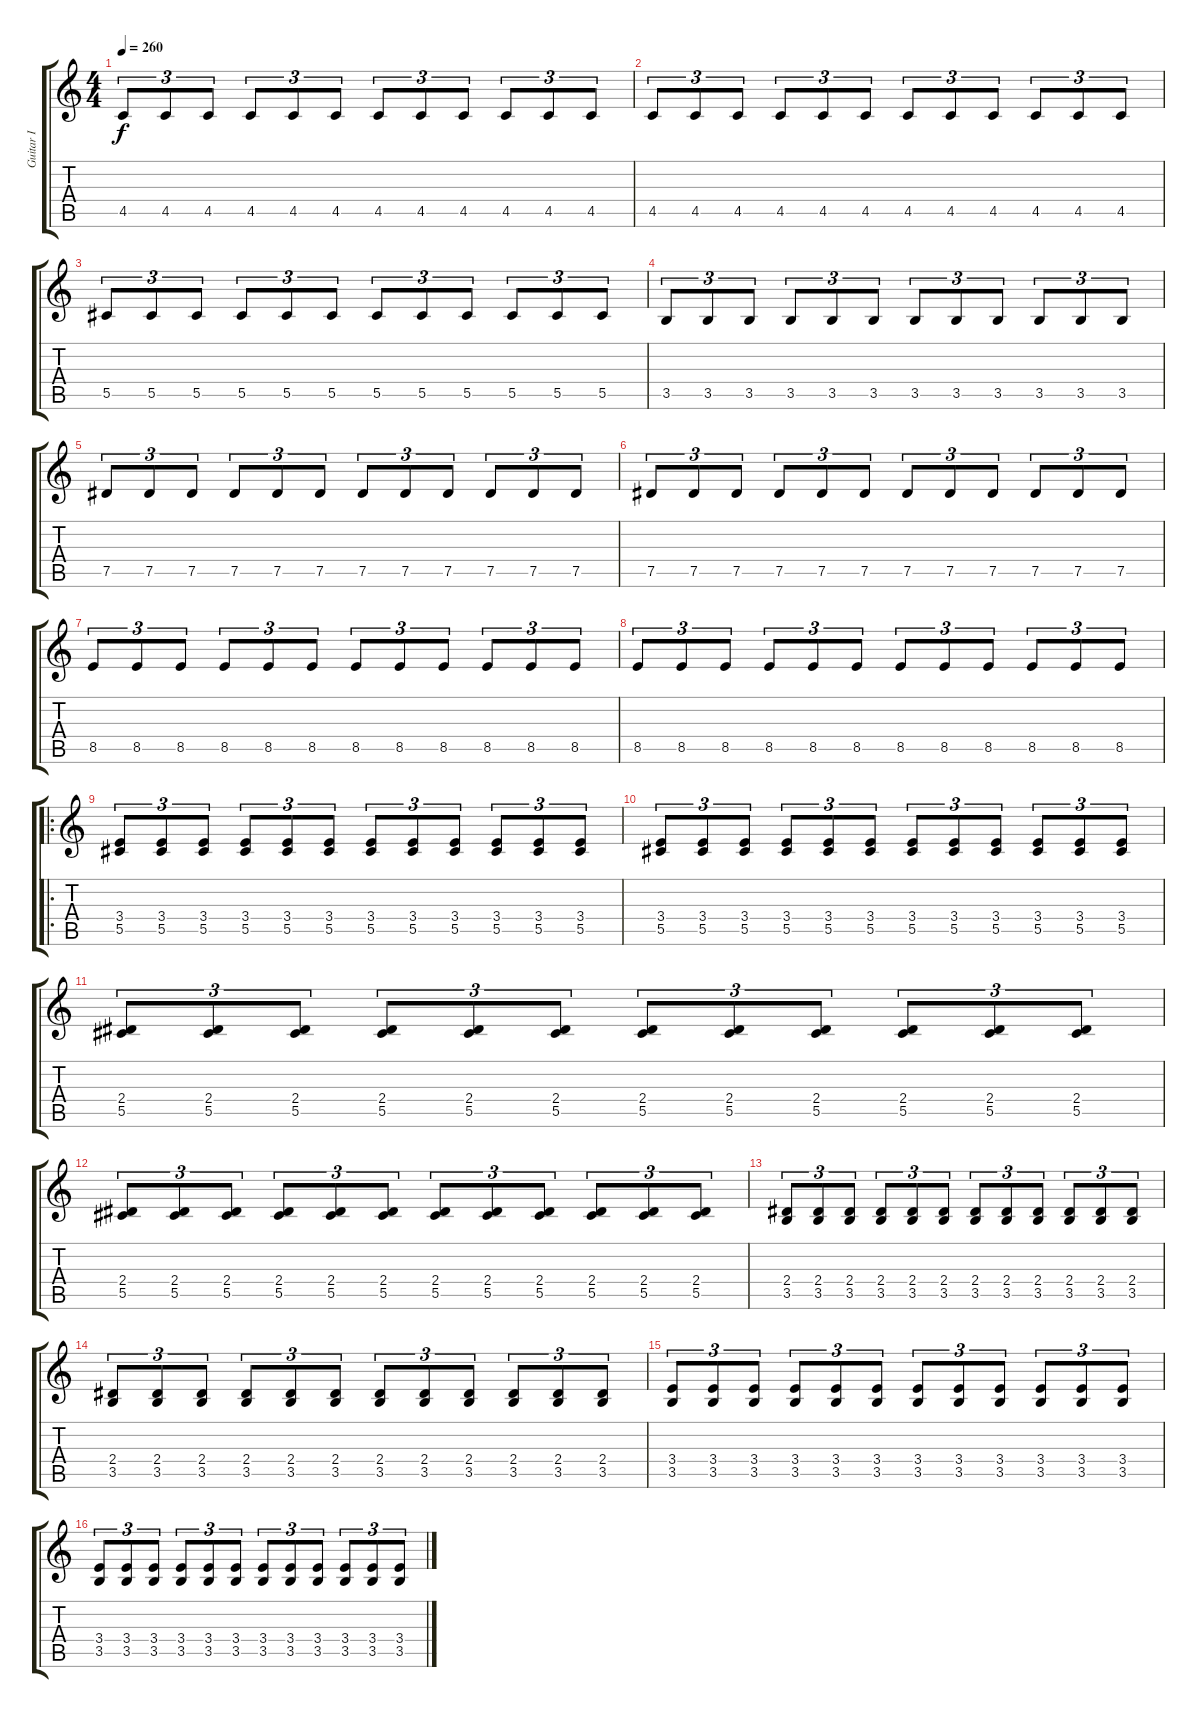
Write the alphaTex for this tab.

\track ("Guitar I" "Guitar I") {instrument distortionguitar}
\staff {score tabs}
\tuning (Eb4 Bb3 Gb3 Db3 Ab2 Eb2) {hide}
\ts (4 4)
\tempo 260
\clef g2
\ks c
4.5.8{tu (3 2) dy f} 4.5.8{tu (3 2)} 4.5.8{tu (3 2)} 4.5.8{tu (3 2)} 4.5.8{tu (3 2)} 4.5.8{tu (3 2)} 4.5.8{tu (3 2)} 4.5.8{tu (3 2)} 4.5.8{tu (3 2)} 4.5.8{tu (3 2)} 4.5.8{tu (3 2)} 4.5.8{tu (3 2)} |
4.5.8{tu (3 2)} 4.5.8{tu (3 2)} 4.5.8{tu (3 2)} 4.5.8{tu (3 2)} 4.5.8{tu (3 2)} 4.5.8{tu (3 2)} 4.5.8{tu (3 2)} 4.5.8{tu (3 2)} 4.5.8{tu (3 2)} 4.5.8{tu (3 2)} 4.5.8{tu (3 2)} 4.5.8{tu (3 2)} |
5.5.8{tu (3 2)} 5.5.8{tu (3 2)} 5.5.8{tu (3 2)} 5.5.8{tu (3 2)} 5.5.8{tu (3 2)} 5.5.8{tu (3 2)} 5.5.8{tu (3 2)} 5.5.8{tu (3 2)} 5.5.8{tu (3 2)} 5.5.8{tu (3 2)} 5.5.8{tu (3 2)} 5.5.8{tu (3 2)} |
3.5.8{tu (3 2)} 3.5.8{tu (3 2)} 3.5.8{tu (3 2)} 3.5.8{tu (3 2)} 3.5.8{tu (3 2)} 3.5.8{tu (3 2)} 3.5.8{tu (3 2)} 3.5.8{tu (3 2)} 3.5.8{tu (3 2)} 3.5.8{tu (3 2)} 3.5.8{tu (3 2)} 3.5.8{tu (3 2)} |
7.5.8{tu (3 2)} 7.5.8{tu (3 2)} 7.5.8{tu (3 2)} 7.5.8{tu (3 2)} 7.5.8{tu (3 2)} 7.5.8{tu (3 2)} 7.5.8{tu (3 2)} 7.5.8{tu (3 2)} 7.5.8{tu (3 2)} 7.5.8{tu (3 2)} 7.5.8{tu (3 2)} 7.5.8{tu (3 2)} |
7.5.8{tu (3 2)} 7.5.8{tu (3 2)} 7.5.8{tu (3 2)} 7.5.8{tu (3 2)} 7.5.8{tu (3 2)} 7.5.8{tu (3 2)} 7.5.8{tu (3 2)} 7.5.8{tu (3 2)} 7.5.8{tu (3 2)} 7.5.8{tu (3 2)} 7.5.8{tu (3 2)} 7.5.8{tu (3 2)} |
8.5.8{tu (3 2)} 8.5.8{tu (3 2)} 8.5.8{tu (3 2)} 8.5.8{tu (3 2)} 8.5.8{tu (3 2)} 8.5.8{tu (3 2)} 8.5.8{tu (3 2)} 8.5.8{tu (3 2)} 8.5.8{tu (3 2)} 8.5.8{tu (3 2)} 8.5.8{tu (3 2)} 8.5.8{tu (3 2)} |
8.5.8{tu (3 2)} 8.5.8{tu (3 2)} 8.5.8{tu (3 2)} 8.5.8{tu (3 2)} 8.5.8{tu (3 2)} 8.5.8{tu (3 2)} 8.5.8{tu (3 2)} 8.5.8{tu (3 2)} 8.5.8{tu (3 2)} 8.5.8{tu (3 2)} 8.5.8{tu (3 2)} 8.5.8{tu (3 2)} |
\ro
(3.4 5.5).8{tu (3 2)} (3.4 5.5).8{tu (3 2)} (3.4 5.5).8{tu (3 2)} (3.4 5.5).8{tu (3 2)} (3.4 5.5).8{tu (3 2)} (3.4 5.5).8{tu (3 2)} (3.4 5.5).8{tu (3 2)} (3.4 5.5).8{tu (3 2)} (3.4 5.5).8{tu (3 2)} (3.4 5.5).8{tu (3 2)} (3.4 5.5).8{tu (3 2)} (3.4 5.5).8{tu (3 2)} |
(3.4 5.5).8{tu (3 2)} (3.4 5.5).8{tu (3 2)} (3.4 5.5).8{tu (3 2)} (3.4 5.5).8{tu (3 2)} (3.4 5.5).8{tu (3 2)} (3.4 5.5).8{tu (3 2)} (3.4 5.5).8{tu (3 2)} (3.4 5.5).8{tu (3 2)} (3.4 5.5).8{tu (3 2)} (3.4 5.5).8{tu (3 2)} (3.4 5.5).8{tu (3 2)} (3.4 5.5).8{tu (3 2)} |
(2.4 5.5).8{tu (3 2)} (2.4 5.5).8{tu (3 2)} (2.4 5.5).8{tu (3 2)} (2.4 5.5).8{tu (3 2)} (2.4 5.5).8{tu (3 2)} (2.4 5.5).8{tu (3 2)} (2.4 5.5).8{tu (3 2)} (2.4 5.5).8{tu (3 2)} (2.4 5.5).8{tu (3 2)} (2.4 5.5).8{tu (3 2)} (2.4 5.5).8{tu (3 2)} (2.4 5.5).8{tu (3 2)} |
(2.4 5.5).8{tu (3 2)} (2.4 5.5).8{tu (3 2)} (2.4 5.5).8{tu (3 2)} (2.4 5.5).8{tu (3 2)} (2.4 5.5).8{tu (3 2)} (2.4 5.5).8{tu (3 2)} (2.4 5.5).8{tu (3 2)} (2.4 5.5).8{tu (3 2)} (2.4 5.5).8{tu (3 2)} (2.4 5.5).8{tu (3 2)} (2.4 5.5).8{tu (3 2)} (2.4 5.5).8{tu (3 2)} |
(2.4 3.5).8{tu (3 2)} (2.4 3.5).8{tu (3 2)} (2.4 3.5).8{tu (3 2)} (2.4 3.5).8{tu (3 2)} (2.4 3.5).8{tu (3 2)} (2.4 3.5).8{tu (3 2)} (2.4 3.5).8{tu (3 2)} (2.4 3.5).8{tu (3 2)} (2.4 3.5).8{tu (3 2)} (2.4 3.5).8{tu (3 2)} (2.4 3.5).8{tu (3 2)} (2.4 3.5).8{tu (3 2)} |
(2.4 3.5).8{tu (3 2)} (2.4 3.5).8{tu (3 2)} (2.4 3.5).8{tu (3 2)} (2.4 3.5).8{tu (3 2)} (2.4 3.5).8{tu (3 2)} (2.4 3.5).8{tu (3 2)} (2.4 3.5).8{tu (3 2)} (2.4 3.5).8{tu (3 2)} (2.4 3.5).8{tu (3 2)} (2.4 3.5).8{tu (3 2)} (2.4 3.5).8{tu (3 2)} (2.4 3.5).8{tu (3 2)} |
(3.4 3.5).8{tu (3 2)} (3.4 3.5).8{tu (3 2)} (3.4 3.5).8{tu (3 2)} (3.4 3.5).8{tu (3 2)} (3.4 3.5).8{tu (3 2)} (3.4 3.5).8{tu (3 2)} (3.4 3.5).8{tu (3 2)} (3.4 3.5).8{tu (3 2)} (3.4 3.5).8{tu (3 2)} (3.4 3.5).8{tu (3 2)} (3.4 3.5).8{tu (3 2)} (3.4 3.5).8{tu (3 2)} |
(3.4 3.5).8{tu (3 2)} (3.4 3.5).8{tu (3 2)} (3.4 3.5).8{tu (3 2)} (3.4 3.5).8{tu (3 2)} (3.4 3.5).8{tu (3 2)} (3.4 3.5).8{tu (3 2)} (3.4 3.5).8{tu (3 2)} (3.4 3.5).8{tu (3 2)} (3.4 3.5).8{tu (3 2)} (3.4 3.5).8{tu (3 2)} (3.4 3.5).8{tu (3 2)} (3.4 3.5).8{tu (3 2)}
